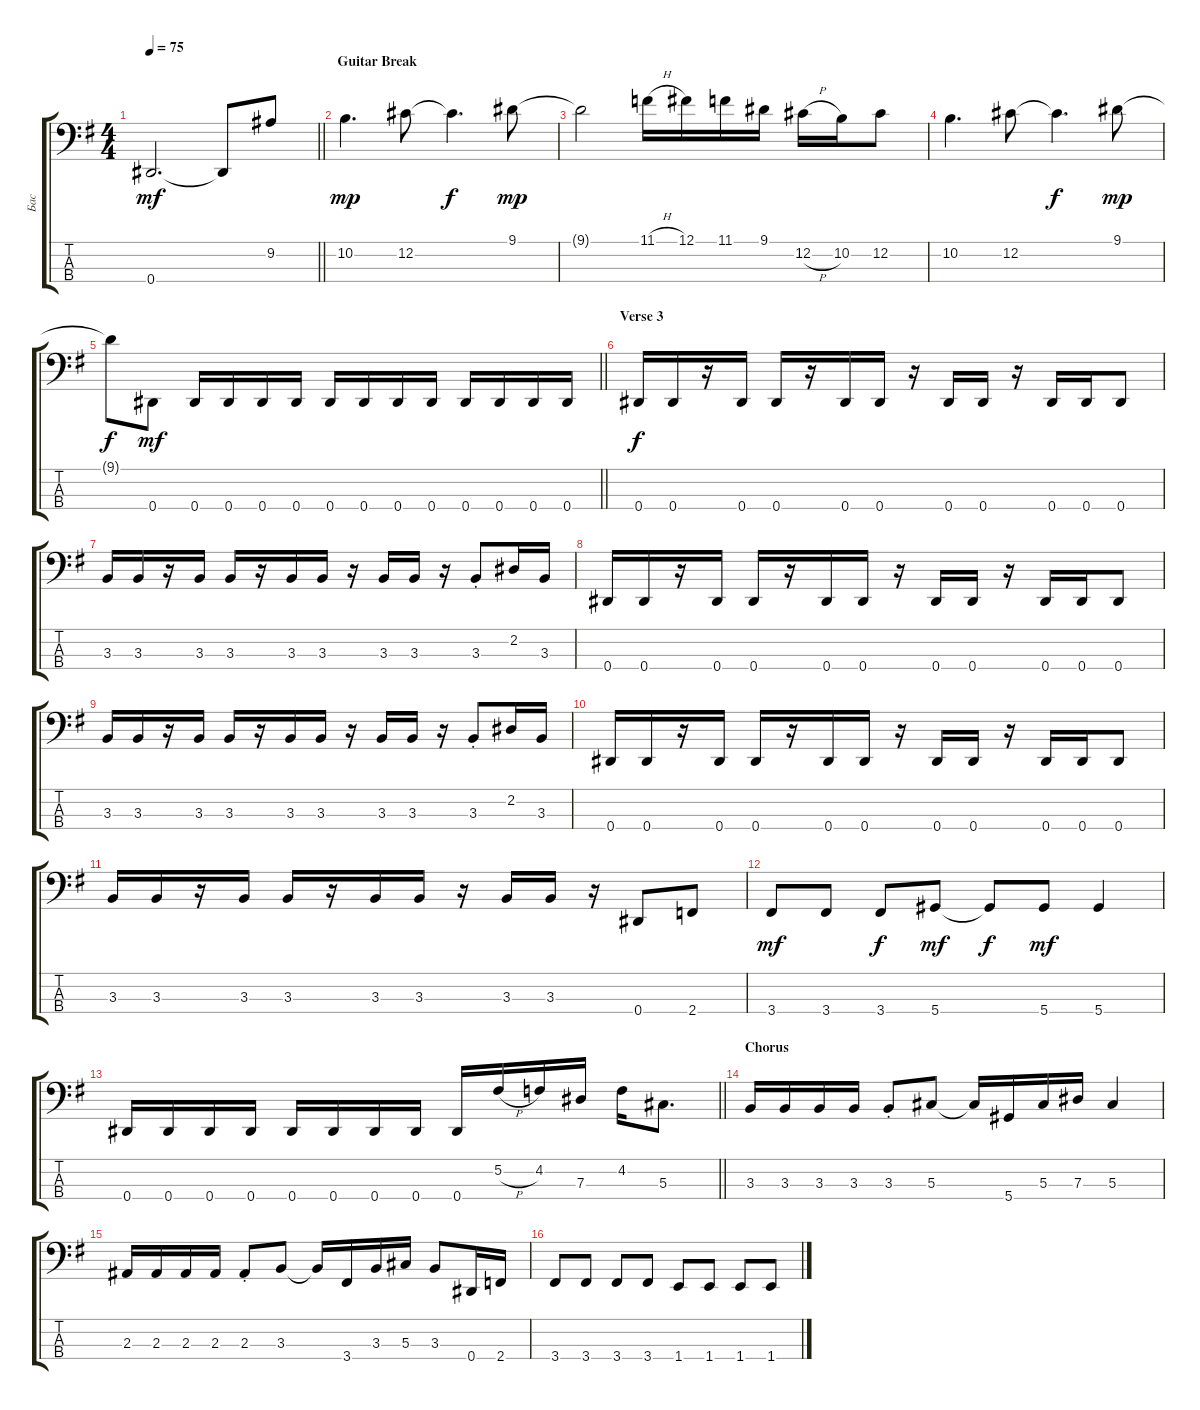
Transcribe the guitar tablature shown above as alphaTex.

\track ("Бас" "Бас") {instrument electricbassfinger}
\staff {score tabs}
\tuning (Gb2 Db2 Ab1 Eb1) {hide}
\ts (4 4)
\tempo 75
\clef f4
\barLineRight lightlight
\ks eminor
0.4.2{d dy mf} 0.4{t}.8 9.2.8 |
\section ("" "Guitar Break")
10.2.4{d dy mp} 12.2.8 12.2{t}.4{d dy f} 9.1.8{dy mp} |
9.1{t}.2 11.1{h}.16 12.1.16 11.1.16 9.1.16 12.2{h}.16 10.2.16 12.2.8 |
10.2.4{d} 12.2.8 12.2{t}.4{d dy f} 9.1.8{dy mp} |
\barLineRight lightlight
9.1{t}.8{dy f} 0.4.8{dy mf} 0.4.16 0.4.16 0.4.16 0.4.16 0.4.16 0.4.16 0.4.16 0.4.16 0.4.16 0.4.16 0.4.16 0.4.16 |
\section ("" "Verse 3")
0.4.16{dy f} 0.4.16 r.16 0.4.16 0.4.16 r.16 0.4.16 0.4.16 r.16 0.4.16 0.4.16 r.16 0.4.16 0.4.16 0.4.8 |
3.3.16 3.3.16 r.16 3.3.16 3.3.16 r.16 3.3.16 3.3.16 r.16 3.3.16 3.3.16 r.16 3.3{st}.8 2.2.16 3.3.16 |
0.4.16 0.4.16 r.16 0.4.16 0.4.16 r.16 0.4.16 0.4.16 r.16 0.4.16 0.4.16 r.16 0.4.16 0.4.16 0.4.8 |
3.3.16 3.3.16 r.16 3.3.16 3.3.16 r.16 3.3.16 3.3.16 r.16 3.3.16 3.3.16 r.16 3.3{st}.8 2.2.16 3.3.16 |
0.4.16 0.4.16 r.16 0.4.16 0.4.16 r.16 0.4.16 0.4.16 r.16 0.4.16 0.4.16 r.16 0.4.16 0.4.16 0.4.8 |
3.3.16 3.3.16 r.16 3.3.16 3.3.16 r.16 3.3.16 3.3.16 r.16 3.3.16 3.3.16 r.16 0.4.8 2.4.8 |
3.4.8{dy mf} 3.4.8 3.4.8{dy f} 5.4.8{dy mf} 5.4{t}.8{dy f} 5.4.8{dy mf} 5.4.4 |
\barLineRight lightlight
0.4.16 0.4.16 0.4.16 0.4.16 0.4.16 0.4.16 0.4.16 0.4.16 0.4.16 5.2{h}.16 4.2.16 7.3.16 4.2.16 5.3.8{d} |
\section ("" "Chorus")
3.3.16 3.3.16 3.3.16 3.3.16 3.3{st}.8 5.3.8 5.3{t}.16 5.4.16 5.3.16 7.3.16 5.3.4 |
2.3.16 2.3.16 2.3.16 2.3.16 2.3{st}.8 3.3.8 3.3{t}.16 3.4.16 3.3.16 5.3.16 3.3.8 0.4.16 2.4.16 |
3.4.8 3.4.8 3.4.8 3.4.8 1.4.8 1.4.8 1.4.8 1.4.8
